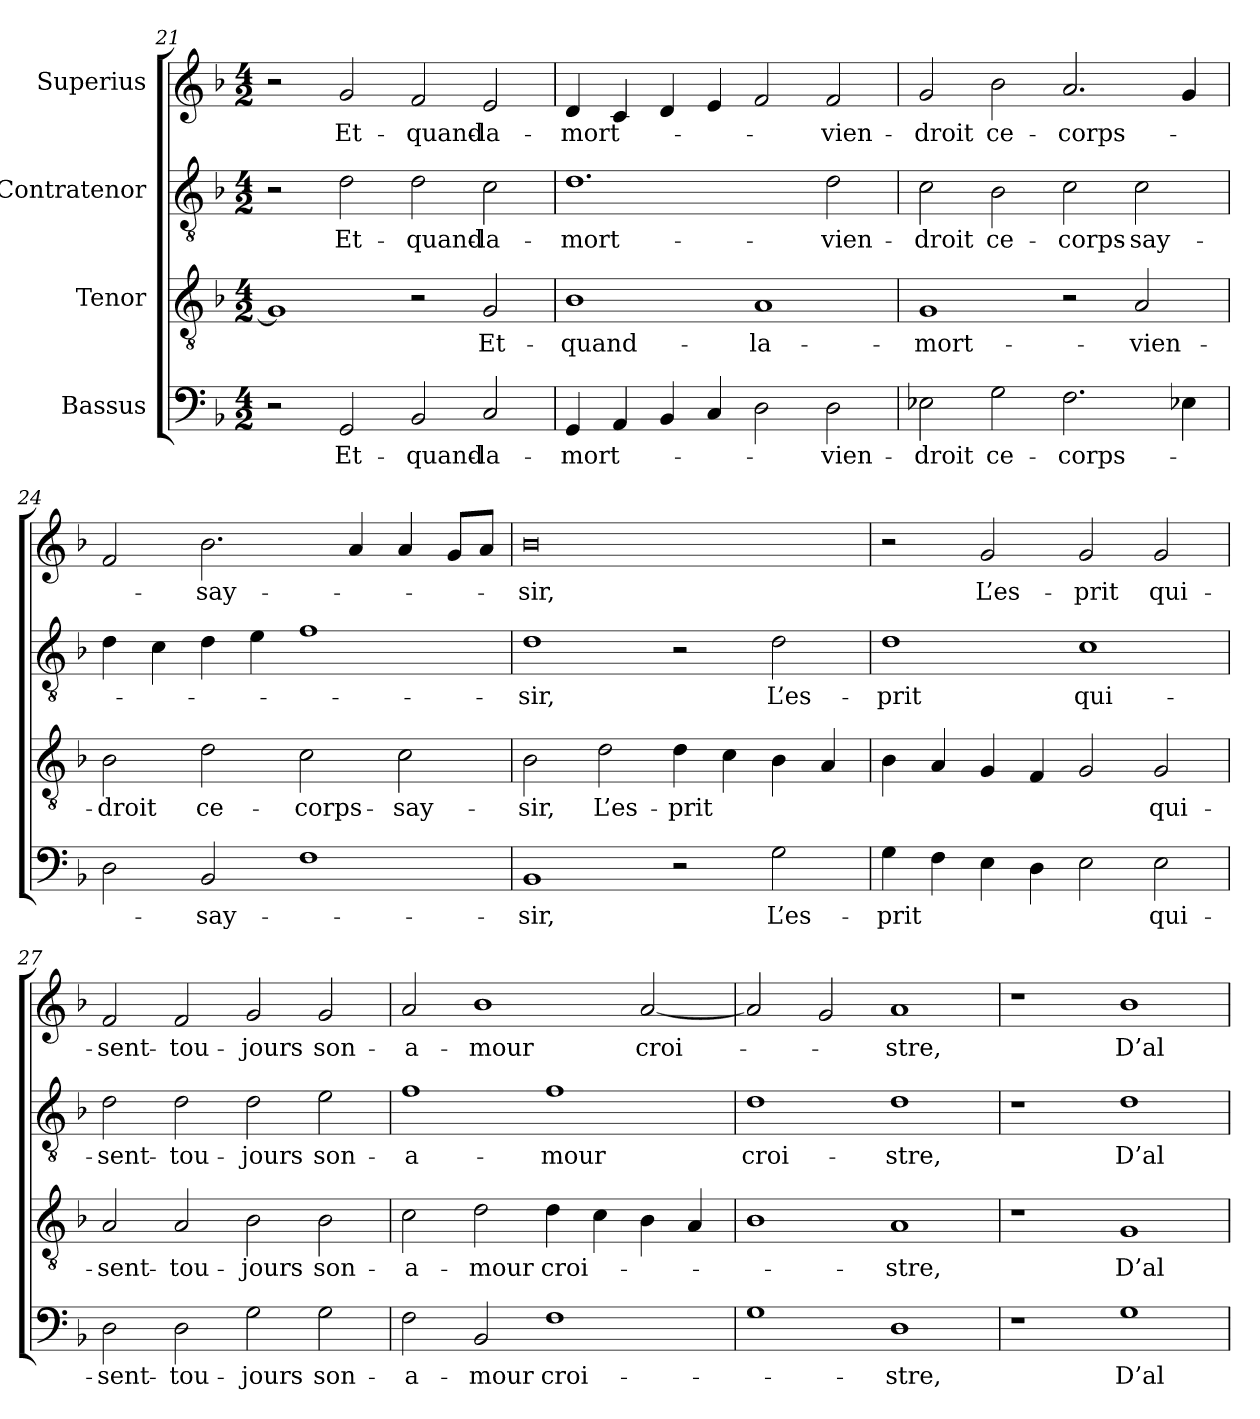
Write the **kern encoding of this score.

**kern	**text	**kern	**text	**kern	**text	**kern	**text
*part4	*part4	*part3	*part3	*part2	*part2	*part1	*part1
*staff4	*staff4	*staff3	*staff3	*staff2	*staff2	*staff1	*staff1
*I"Bassus	*	*I"Tenor	*	*I"Contratenor	*	*I"Superius	*
*clefF4	*	*clefGv2	*	*clefGv2	*	*clefG2	*
*k[b-]	*	*k[b-]	*	*k[b-]	*	*k[b-]	*
*M4/2	*	*M4/2	*	*M4/2	*	*M4/2	*
=21	=21	=21	=21	=21	=21	=21	=21
2r	.	1G/]	.	2r	.	2r	.
2GG/	Et-	.	.	2d\	Et-	2g/	Et-
2BB-/	quand-	2r	.	2d\	quand-	2f/	quand-
2C/	la-	2G/	Et-	2c\	la-	2e/	la-
=22	=22	=22	=22	=22	=22	=22	=22
4GG/	mort-	1B-\	quand-	1.d\	mort-	4d/	mort-
4AA/	.	.	.	.	.	4c/	.
4BB-/	.	.	.	.	.	4d/	.
4C/	.	.	.	.	.	4e/	.
2D\	.	1A/	la-	.	.	2f/	.
2D\	vien-	.	.	2d\	vien-	2f/	vien-
=23	=23	=23	=23	=23	=23	=23	=23
2E-X\	-droit	1G/	mort-	2c\	-droit	2g/	-droit
2G\	ce-	.	.	2B-\	ce-	2b-\	ce-
2.F\	corps-	2r	.	2c\	corps-	2.a/	corps-
.	.	2A/	vien-	2c\	say-	.	.
4E-X\	.	.	.	.	.	4g/	.
=24	=24	=24	=24	=24	=24	=24	=24
2D\	.	2B-\	-droit	4d\	.	2f/	.
.	.	.	.	4c\	.	.	.
2BB-/	say-	2d\	ce-	4d\	.	2.b-\	say-
.	.	.	.	4e\	.	.	.
1F\	.	2c\	corps-	1f\	.	.	.
.	.	.	.	.	.	4a/	.
.	.	2c\	say-	.	.	4a/	.
.	.	.	.	.	.	8g/L	.
.	.	.	.	.	.	8a/J	.
=25	=25	=25	=25	=25	=25	=25	=25
1BB-/	-sir,	2B-\	-sir,	1d\	-sir,	0b-\	-sir,
.	.	2d\	L’es-	.	.	.	.
2r	.	4d\	-prit	2r	.	.	.
.	.	4c\	.	.	.	.	.
2G\	L’es-	4B-\	.	2d\	L’es-	.	.
.	.	4A/	.	.	.	.	.
=26	=26	=26	=26	=26	=26	=26	=26
4G\	-prit	4B-\	.	1d\	-prit	2r	.
4F\	.	4A/	.	.	.	.	.
4E\	.	4G/	.	.	.	2g/	L’es-
4D\	.	4F/	.	.	.	.	.
2E\	.	2G/	.	1c\	qui-	2g/	-prit
2E\	qui-	2G/	qui-	.	.	2g/	qui-
=27	=27	=27	=27	=27	=27	=27	=27
2D\	sent-	2A/	sent-	2d\	sent-	2f/	sent-
2D\	tou-	2A/	tou-	2d\	tou-	2f/	tou-
2G\	-jours	2B-\	-jours	2d\	-jours	2g/	-jours
2G\	son-	2B-\	son-	2e\	son-	2g/	son-
=28	=28	=28	=28	=28	=28	=28	=28
2F\	a-	2c\	a-	1f\	a-	2a/	a-
2BB-/	-mour	2d\	-mour	.	.	1b-\	-mour
1F\	croi-	4d\	croi-	1f\	-mour	.	.
.	.	4c\	.	.	.	.	.
.	.	4B-\	.	.	.	[2a/	croi-
.	.	4A/	.	.	.	.	.
=29	=29	=29	=29	=29	=29	=29	=29
1G\	.	1B-\	.	1d\	croi-	2a/]	.
.	.	.	.	.	.	2g/	.
1D\	-stre,	1A/	-stre,	1d\	-stre,	1a/	-stre,
=30	=30	=30	=30	=30	=30	=30	=30
1r	.	1r	.	1r	.	1r	.
1G\	D’al-	1G/	D’al-	1d\	D’al-	1b-\	D’al-
=	=	=	=	=	=	=	=
*-	*-	*-	*-	*-	*-	*-	*-
